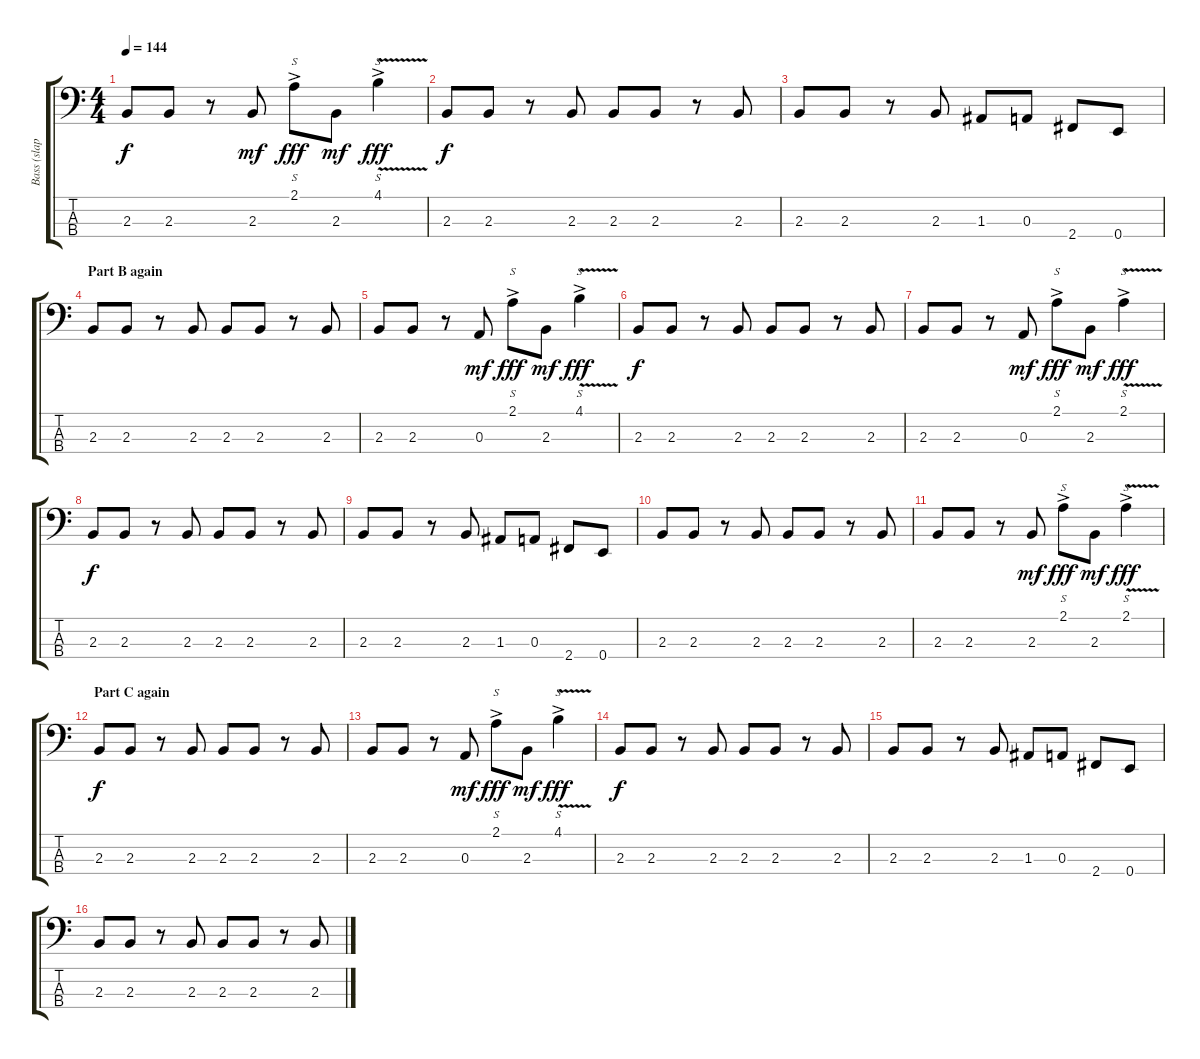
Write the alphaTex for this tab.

\track ("Bass (slap sometimes)" "Bass (slap") {instrument electricbassfinger}
\staff {score tabs}
\tuning (G2 D2 A1 E1) {hide}
\ts (4 4)
\tempo 144
\clef f4
\ks c
2.3.8{dy f} 2.3.8 r.8 2.3.8{dy mf} 2.1{ac}.8{s dy fff instrument slapbass1} 2.3.8{dy mf instrument electricbassfinger} 4.1{v ac}.4{s dy fff instrument slapbass1} |
2.3.8{dy f instrument electricbassfinger} 2.3.8 r.8 2.3.8 2.3.8 2.3.8 r.8 2.3.8 |
2.3.8 2.3.8 r.8 2.3.8 1.3.8 0.3.8 2.4.8 0.4.8 |
\section ("" "Part B again")
2.3.8{instrument electricbassfinger} 2.3.8 r.8 2.3.8 2.3.8 2.3.8 r.8 2.3.8 |
2.3.8 2.3.8 r.8 0.3.8{dy mf} 2.1{ac}.8{s dy fff instrument slapbass1} 2.3.8{dy mf instrument electricbassfinger} 4.1{v ac}.4{s dy fff instrument slapbass1} |
2.3.8{dy f instrument electricbassfinger} 2.3.8 r.8 2.3.8 2.3.8 2.3.8 r.8 2.3.8 |
2.3.8 2.3.8 r.8 0.3.8{dy mf} 2.1{ac}.8{s dy fff instrument slapbass1} 2.3.8{dy mf instrument electricbassfinger} 2.1{v ac}.4{s dy fff instrument slapbass1} |
2.3.8{dy f instrument electricbassfinger} 2.3.8 r.8 2.3.8 2.3.8 2.3.8 r.8 2.3.8 |
2.3.8 2.3.8 r.8 2.3.8 1.3.8 0.3.8 2.4.8 0.4.8 |
2.3.8{instrument electricbassfinger} 2.3.8 r.8 2.3.8 2.3.8 2.3.8 r.8 2.3.8 |
2.3.8 2.3.8 r.8 2.3.8{dy mf} 2.1{ac}.8{s dy fff instrument slapbass1} 2.3.8{dy mf instrument electricbassfinger} 2.1{v ac}.4{s dy fff instrument slapbass1} |
\section ("" "Part C again")
2.3.8{dy f instrument electricbassfinger} 2.3.8 r.8 2.3.8 2.3.8 2.3.8 r.8 2.3.8 |
2.3.8 2.3.8 r.8 0.3.8{dy mf} 2.1{ac}.8{s dy fff instrument slapbass1} 2.3.8{dy mf instrument electricbassfinger} 4.1{v ac}.4{s dy fff instrument slapbass1} |
2.3.8{dy f instrument electricbassfinger} 2.3.8 r.8 2.3.8 2.3.8 2.3.8 r.8 2.3.8 |
2.3.8 2.3.8 r.8 2.3.8 1.3.8 0.3.8 2.4.8 0.4.8 |
2.3.8{instrument electricbassfinger} 2.3.8 r.8 2.3.8 2.3.8 2.3.8 r.8 2.3.8
